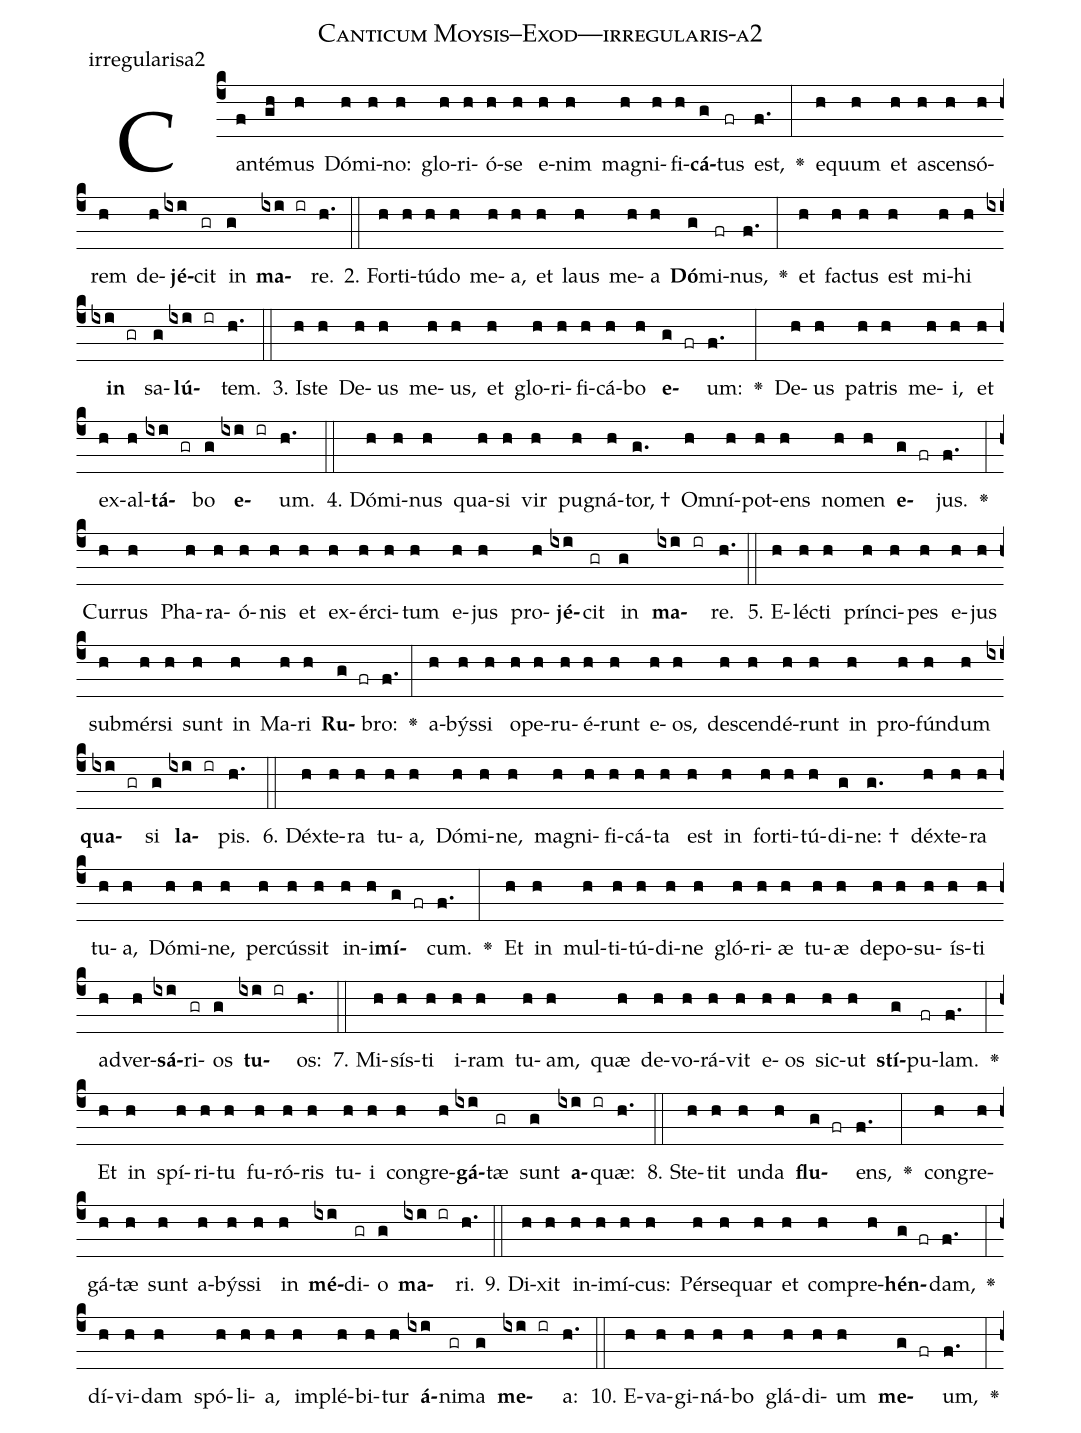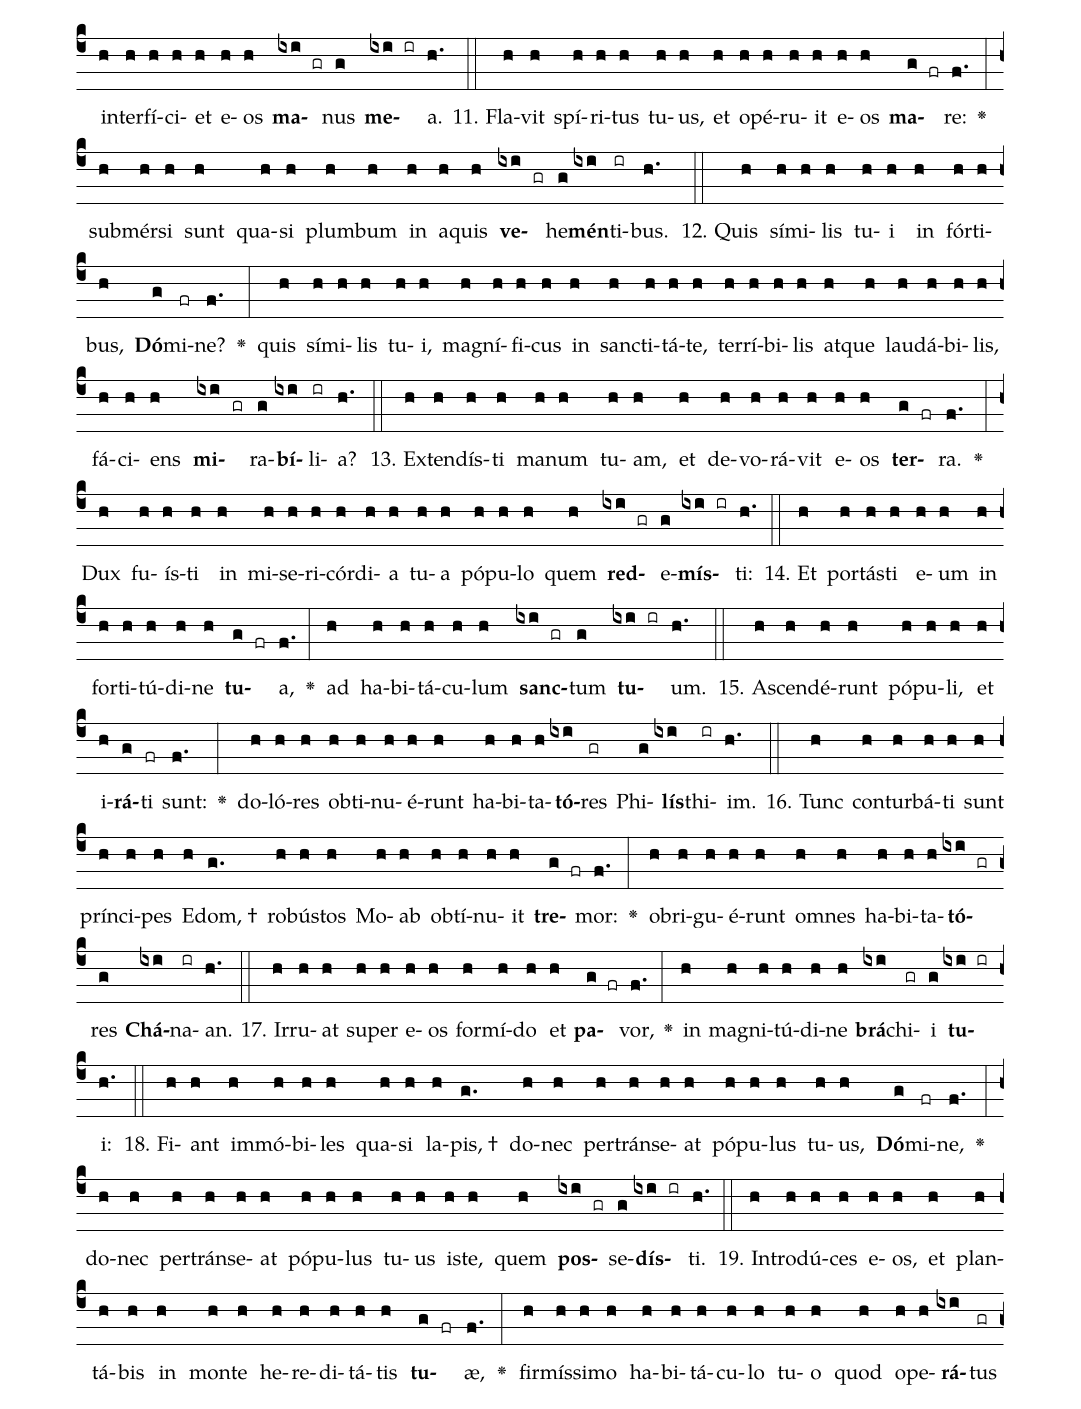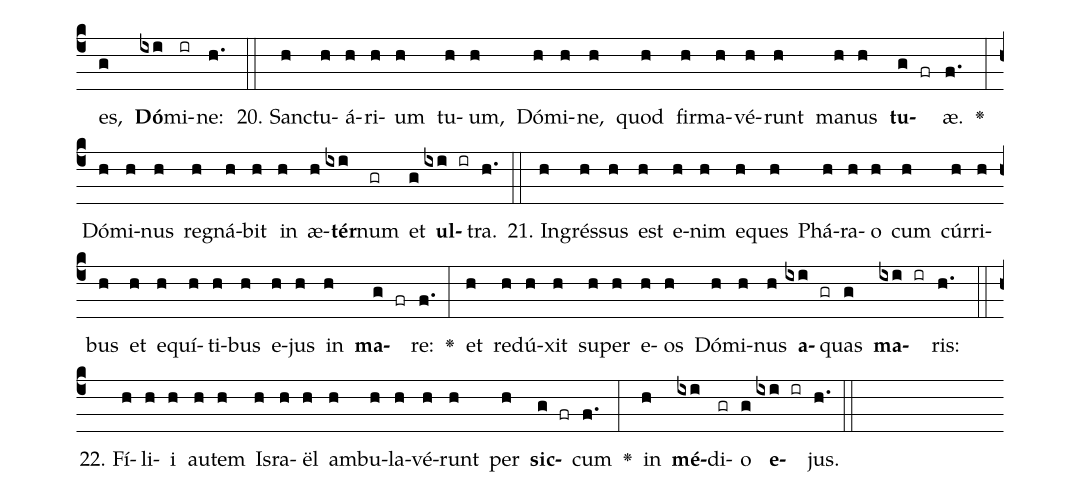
name: Canticum Moysis--Exod---irregularis-a2;
annotation: irregularisa2;
%%
(c4)Can(f)té(gh)mus(h) Dó(h)mi(h)no:(h) glo(h)ri(h)ó(h)se(h) e(h)nim(h) ma(h)gni(h)fi(h)<b>cá</b>(g)tus(fr) est,(f.) <v>\greheightstar</v>(:) e(h)quum(h) et(h) a(h)scen(h)só(h)rem(h) de(h)<b>jé</b>(ixi)cit(gr) in(g) <b>ma</b>(ixi ir)re.(h.) (::)
2. For(h)ti(h)tú(h)do(h) me(h)a,(h) et(h) laus(h) me(h)a(h) <b>Dó</b>(g)mi(fr)nus,(f.) <v>\greheightstar</v>(:) et(h) fac(h)tus(h) est(h) mi(h)hi(h) <b>in</b>(ixi gr) sa(g)<b>lú</b>(ixi ir)tem.(h.) (::)
3. Is(h)te(h) De(h)us(h) me(h)us,(h) et(h) glo(h)ri(h)fi(h)cá(h)bo(h) <b>e</b>(g fr)um:(f.) <v>\greheightstar</v>(:) De(h)us(h) pa(h)tris(h) me(h)i,(h) et(h) ex(h)al(h)<b>tá</b>(ixi gr)bo(g) <b>e</b>(ixi ir)um.(h.) (::)
4. Dó(h)mi(h)nus(h) qua(h)si(h) vir(h) pu(h)gná(h)tor, †(g.) Om(h)ní(h)pot(h)ens(h) no(h)men(h) <b>e</b>(g fr)jus.(f.) <v>\greheightstar</v>(:) Cur(h)rus(h) Pha(h)ra(h)ó(h)nis(h) et(h) ex(h)ér(h)ci(h)tum(h) e(h)jus(h) pro(h)<b>jé</b>(ixi)cit(gr) in(g) <b>ma</b>(ixi ir)re.(h.) (::)
5. E(h)léc(h)ti(h) prín(h)ci(h)pes(h) e(h)jus(h) sub(h)mér(h)si(h) sunt(h) in(h) Ma(h)ri(h) <b>Ru</b>(g fr)bro:(f.) <v>\greheightstar</v>(:) a(h)býs(h)si(h) o(h)pe(h)ru(h)é(h)runt(h) e(h)os,(h) de(h)scen(h)dé(h)runt(h) in(h) pro(h)fún(h)dum(h) <b>qua</b>(ixi gr)si(g) <b>la</b>(ixi ir)pis.(h.) (::)
6. Déx(h)te(h)ra(h) tu(h)a,(h) Dó(h)mi(h)ne,(h) ma(h)gni(h)fi(h)cá(h)ta(h) est(h) in(h) for(h)ti(h)tú(h)di(g)ne: †(g.) déx(h)te(h)ra(h) tu(h)a,(h) Dó(h)mi(h)ne,(h) per(h)cús(h)sit(h) in(h)i(h)<b>mí</b>(g fr)cum.(f.) <v>\greheightstar</v>(:) Et(h) in(h) mul(h)ti(h)tú(h)di(h)ne(h) gló(h)ri(h)æ(h) tu(h)æ(h) de(h)po(h)su(h)ís(h)ti(h) ad(h)ver(h)<b>sá</b>(ixi)ri(gr)os(g) <b>tu</b>(ixi ir)os:(h.) (::)
7. Mi(h)sís(h)ti(h) i(h)ram(h) tu(h)am,(h) quæ(h) de(h)vo(h)rá(h)vit(h) e(h)os(h) sic(h)ut(h) <b>stí</b>(g)pu(fr)lam.(f.) <v>\greheightstar</v>(:) Et(h) in(h) spí(h)ri(h)tu(h) fu(h)ró(h)ris(h) tu(h)i(h) con(h)gre(h)<b>gá</b>(ixi)tæ(gr) sunt(g) <b>a</b>(ixi ir)quæ:(h.) (::)
8. Ste(h)tit(h) un(h)da(h) <b>flu</b>(g fr)ens,(f.) <v>\greheightstar</v>(:) con(h)gre(h)gá(h)tæ(h) sunt(h) a(h)býs(h)si(h) in(h) <b>mé</b>(ixi)di(gr)o(g) <b>ma</b>(ixi ir)ri.(h.) (::)
9. Di(h)xit(h) in(h)i(h)mí(h)cus:(h) Pér(h)se(h)quar(h) et(h) com(h)pre(h)<b>hén</b>(g fr)dam,(f.) <v>\greheightstar</v>(:) dí(h)vi(h)dam(h) spó(h)li(h)a,(h) im(h)plé(h)bi(h)tur(h) <b>á</b>(ixi)ni(gr)ma(g) <b>me</b>(ixi ir)a:(h.) (::)
10. E(h)va(h)gi(h)ná(h)bo(h) glá(h)di(h)um(h) <b>me</b>(g fr)um,(f.) <v>\greheightstar</v>(:) in(h)ter(h)fí(h)ci(h)et(h) e(h)os(h) <b>ma</b>(ixi gr)nus(g) <b>me</b>(ixi ir)a.(h.) (::)
11. Fla(h)vit(h) spí(h)ri(h)tus(h) tu(h)us,(h) et(h) o(h)pé(h)ru(h)it(h) e(h)os(h) <b>ma</b>(g fr)re:(f.) <v>\greheightstar</v>(:) sub(h)mér(h)si(h) sunt(h) qua(h)si(h) plum(h)bum(h) in(h) a(h)quis(h) <b>ve</b>(ixi gr)he(g)<b>mén</b>(ixi)ti(ir)bus.(h.) (::)
12. Quis(h) sí(h)mi(h)lis(h) tu(h)i(h) in(h) fór(h)ti(h)bus,(h) <b>Dó</b>(g)mi(fr)ne?(f.) <v>\greheightstar</v>(:) quis(h) sí(h)mi(h)lis(h) tu(h)i,(h) ma(h)gní(h)fi(h)cus(h) in(h) sanc(h)ti(h)tá(h)te,(h) ter(h)rí(h)bi(h)lis(h) at(h)que(h) lau(h)dá(h)bi(h)lis,(h) fá(h)ci(h)ens(h) <b>mi</b>(ixi gr)ra(g)<b>bí</b>(ixi)li(ir)a?(h.) (::)
13. Ex(h)ten(h)dís(h)ti(h) ma(h)num(h) tu(h)am,(h) et(h) de(h)vo(h)rá(h)vit(h) e(h)os(h) <b>ter</b>(g fr)ra.(f.) <v>\greheightstar</v>(:) Dux(h) fu(h)ís(h)ti(h) in(h) mi(h)se(h)ri(h)cór(h)di(h)a(h) tu(h)a(h) pó(h)pu(h)lo(h) quem(h) <b>red</b>(ixi gr)e(g)<b>mís</b>(ixi ir)ti:(h.) (::)
14. Et(h) por(h)tás(h)ti(h) e(h)um(h) in(h) for(h)ti(h)tú(h)di(h)ne(h) <b>tu</b>(g fr)a,(f.) <v>\greheightstar</v>(:) ad(h) ha(h)bi(h)tá(h)cu(h)lum(h) <b>sanc</b>(ixi gr)tum(g) <b>tu</b>(ixi ir)um.(h.) (::)
15. A(h)scen(h)dé(h)runt(h) pó(h)pu(h)li,(h) et(h) i(h)<b>rá</b>(g)ti(fr) sunt:(f.) <v>\greheightstar</v>(:) do(h)ló(h)res(h) ob(h)ti(h)nu(h)é(h)runt(h) ha(h)bi(h)ta(h)<b>tó</b>(ixi)res(gr) Phi(g)<b>lís</b>(ixi)thi(ir)im.(h.) (::)
16. Tunc(h) con(h)tur(h)bá(h)ti(h) sunt(h) prín(h)ci(h)pes(h) E(h)dom, †(g.) ro(h)bús(h)tos(h) Mo(h)ab(h) ob(h)tí(h)nu(h)it(h) <b>tre</b>(g fr)mor:(f.) <v>\greheightstar</v>(:) ob(h)ri(h)gu(h)é(h)runt(h) om(h)nes(h) ha(h)bi(h)ta(h)<b>tó</b>(ixi gr)res(g) <b>Chá</b>(ixi)na(ir)an.(h.) (::)
17. Ir(h)ru(h)at(h) su(h)per(h) e(h)os(h) for(h)mí(h)do(h) et(h) <b>pa</b>(g fr)vor,(f.) <v>\greheightstar</v>(:) in(h) ma(h)gni(h)tú(h)di(h)ne(h) <b>brá</b>(ixi)chi(gr)i(g) <b>tu</b>(ixi ir)i:(h.) (::)
18. Fi(h)ant(h) im(h)mó(h)bi(h)les(h) qua(h)si(h) la(h)pis, †(g.) do(h)nec(h) per(h)tráns(h)e(h)at(h) pó(h)pu(h)lus(h) tu(h)us,(h) <b>Dó</b>(g)mi(fr)ne,(f.) <v>\greheightstar</v>(:) do(h)nec(h) per(h)tráns(h)e(h)at(h) pó(h)pu(h)lus(h) tu(h)us(h) is(h)te,(h) quem(h) <b>pos</b>(ixi gr)se(g)<b>dís</b>(ixi ir)ti.(h.) (::)
19. In(h)tro(h)dú(h)ces(h) e(h)os,(h) et(h) plan(h)tá(h)bis(h) in(h) mon(h)te(h) he(h)re(h)di(h)tá(h)tis(h) <b>tu</b>(g fr)æ,(f.) <v>\greheightstar</v>(:) fir(h)mís(h)si(h)mo(h) ha(h)bi(h)tá(h)cu(h)lo(h) tu(h)o(h) quod(h) o(h)pe(h)<b>rá</b>(ixi)tus(gr) es,(g) <b>Dó</b>(ixi)mi(ir)ne:(h.) (::)
20. Sanc(h)tu(h)á(h)ri(h)um(h) tu(h)um,(h) Dó(h)mi(h)ne,(h) quod(h) fir(h)ma(h)vé(h)runt(h) ma(h)nus(h) <b>tu</b>(g fr)æ.(f.) <v>\greheightstar</v>(:) Dó(h)mi(h)nus(h) re(h)gná(h)bit(h) in(h) æ(h)<b>tér</b>(ixi)num(gr) et(g) <b>ul</b>(ixi ir)tra.(h.) (::)
21. In(h)grés(h)sus(h) est(h) e(h)nim(h) e(h)ques(h) Phá(h)ra(h)o(h) cum(h) cúr(h)ri(h)bus(h) et(h) e(h)quí(h)ti(h)bus(h) e(h)jus(h) in(h) <b>ma</b>(g fr)re:(f.) <v>\greheightstar</v>(:) et(h) re(h)dú(h)xit(h) su(h)per(h) e(h)os(h) Dó(h)mi(h)nus(h) <b>a</b>(ixi gr)quas(g) <b>ma</b>(ixi ir)ris:(h.) (::)
22. Fí(h)li(h)i(h) au(h)tem(h) Is(h)ra(h)ël(h) am(h)bu(h)la(h)vé(h)runt(h) per(h) <b>sic</b>(g fr)cum(f.) <v>\greheightstar</v>(:) in(h) <b>mé</b>(ixi)di(gr)o(g) <b>e</b>(ixi ir)jus.(h.) (::)
